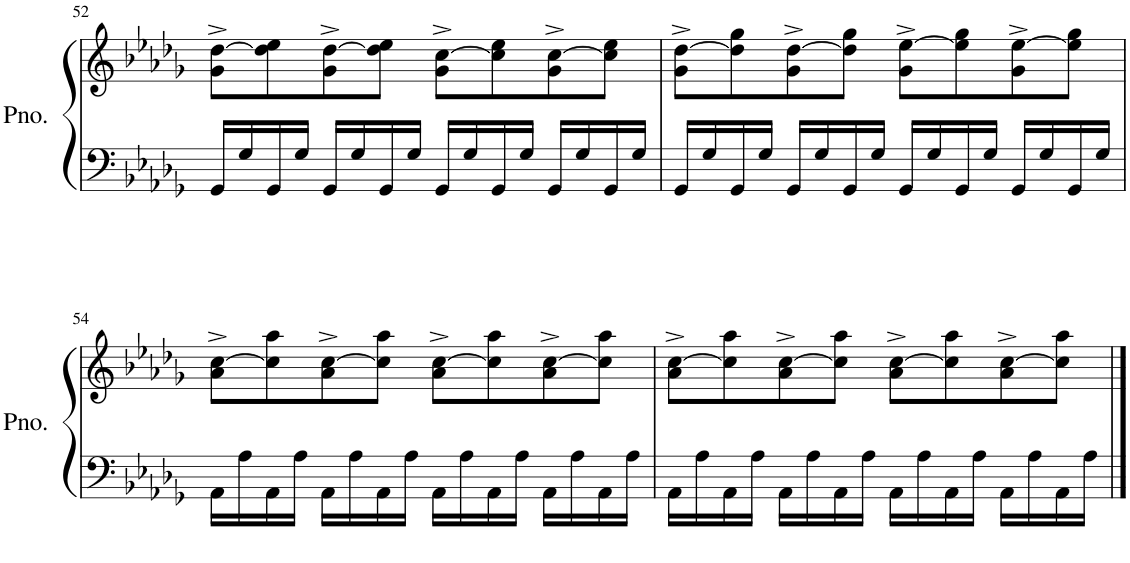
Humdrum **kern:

**kern	**kern
*part1	*part1
*staff2	*staff1
*I"Piano	*
*I'Pno.	*
!!LO:PB:g=z
*clefF4	*clefG2
*k[b-e-a-d-g-]	*k[b-e-a-d-g-]
*M4/4	*M4/4
=52	=52
16GG-/LL	8g-\^ [8dd-\^L
16G-/	.
16GG-/	8dd-\] 8ee-\
16G-/JJ	.
16GG-/LL	8g-\^ [8dd-\^
16G-/	.
16GG-/	8dd-\] 8ee-\J
16G-/JJ	.
16GG-/LL	8g-\^ [8cc\^L
16G-/	.
16GG-/	8cc\] 8ee-\
16G-/JJ	.
16GG-/LL	8g-\^ [8cc\^
16G-/	.
16GG-/	8cc\] 8ee-\J
16G-/JJ	.
=53	=53
16GG-/LL	8g-\^ [8dd-\^L
16G-/	.
16GG-/	8dd-\] 8gg-\
16G-/JJ	.
16GG-/LL	8g-\^ [8dd-\^
16G-/	.
16GG-/	8dd-\] 8gg-\J
16G-/JJ	.
16GG-/LL	8g-\^ [8ee-\^L
16G-/	.
16GG-/	8ee-\] 8gg-\
16G-/JJ	.
16GG-/LL	8g-\^ [8ee-\^
16G-/	.
16GG-/	8ee-\] 8gg-\J
16G-/JJ	.
!!LO:LB:g=z
=54	=54
16AA-\LL	8a-\^ [8cc\^L
16A-\	.
16AA-\	8cc\] 8aa-\
16A-\JJ	.
16AA-\LL	8a-\^ [8cc\^
16A-\	.
16AA-\	8cc\] 8aa-\J
16A-\JJ	.
16AA-\LL	8a-\^ [8cc\^L
16A-\	.
16AA-\	8cc\] 8aa-\
16A-\JJ	.
16AA-\LL	8a-\^ [8cc\^
16A-\	.
16AA-\	8cc\] 8aa-\J
16A-\JJ	.
=55	=55
16AA-\LL	8a-\^ [8cc\^L
16A-\	.
16AA-\	8cc\] 8aa-\
16A-\JJ	.
16AA-\LL	8a-\^ [8cc\^
16A-\	.
16AA-\	8cc\] 8aa-\J
16A-\JJ	.
16AA-\LL	8a-\^ [8cc\^L
16A-\	.
16AA-\	8cc\] 8aa-\
16A-\JJ	.
16AA-\LL	8a-\^ [8cc\^
16A-\	.
16AA-\	8cc\] 8aa-\J
16A-\JJ	.
==	==
*-	*-
